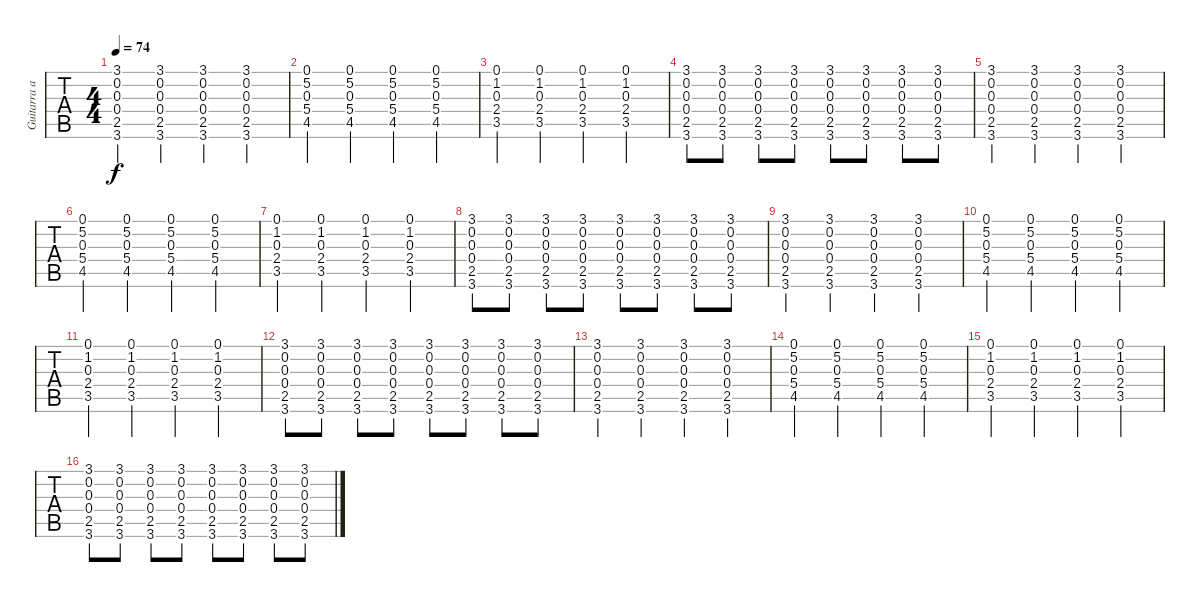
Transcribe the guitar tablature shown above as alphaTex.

\track ("Guitarra acústica" "Guitarra a") {instrument acousticguitarsteel}
\staff {tabs}
\tuning (E4 B3 G3 D3 A2 E2) {hide}
\ts (4 4)
\tempo 74
\clef g2
\ks g
(3.1{ac} 0.2{ac} 0.3{ac} 0.4{ac} 2.5{ac} 3.6{ac}).4{dy f} (3.1{ac} 0.2{ac} 0.3{ac} 0.4{ac} 2.5{ac} 3.6{ac}).4 (3.1{ac} 0.2{ac} 0.3{ac} 0.4{ac} 2.5{ac} 3.6{ac}).4 (3.1{ac} 0.2{ac} 0.3{ac} 0.4{ac} 2.5{ac} 3.6{ac}).4 |
(0.1{ac} 5.2{ac} 0.3{ac} 5.4{ac} 4.5{ac}).4 (0.1{ac} 5.2{ac} 0.3{ac} 5.4{ac} 4.5{ac}).4 (0.1{ac} 5.2{ac} 0.3{ac} 5.4{ac} 4.5{ac}).4 (0.1{ac} 5.2{ac} 0.3{ac} 5.4{ac} 4.5{ac}).4 |
(0.1{ac} 1.2{ac} 0.3{ac} 2.4{ac} 3.5{ac}).4 (0.1{ac} 1.2{ac} 0.3{ac} 2.4{ac} 3.5{ac}).4 (0.1{ac} 1.2{ac} 0.3{ac} 2.4{ac} 3.5{ac}).4 (0.1{ac} 1.2{ac} 0.3{ac} 2.4{ac} 3.5{ac}).4 |
(3.1{ac} 0.2{ac} 0.3{ac} 0.4{ac} 2.5{ac} 3.6{ac}).8 (3.1 0.2 0.3 0.4 2.5 3.6).8 (3.1{ac} 0.2{ac} 0.3{ac} 0.4{ac} 2.5{ac} 3.6{ac}).8 (3.1 0.2 0.3 0.4 2.5 3.6).8 (3.1{ac} 0.2{ac} 0.3{ac} 0.4{ac} 2.5{ac} 3.6{ac}).8 (3.1 0.2 0.3 0.4 2.5 3.6).8 (3.1{ac} 0.2{ac} 0.3{ac} 0.4{ac} 2.5{ac} 3.6{ac}).8 (3.1 0.2 0.3 0.4 2.5 3.6).8 |
(3.1{ac} 0.2{ac} 0.3{ac} 0.4{ac} 2.5{ac} 3.6{ac}).4 (3.1{ac} 0.2{ac} 0.3{ac} 0.4{ac} 2.5{ac} 3.6{ac}).4 (3.1{ac} 0.2{ac} 0.3{ac} 0.4{ac} 2.5{ac} 3.6{ac}).4 (3.1{ac} 0.2{ac} 0.3{ac} 0.4{ac} 2.5{ac} 3.6{ac}).4 |
(0.1{ac} 5.2{ac} 0.3{ac} 5.4{ac} 4.5{ac}).4 (0.1{ac} 5.2{ac} 0.3{ac} 5.4{ac} 4.5{ac}).4 (0.1{ac} 5.2{ac} 0.3{ac} 5.4{ac} 4.5{ac}).4 (0.1{ac} 5.2{ac} 0.3{ac} 5.4{ac} 4.5{ac}).4 |
(0.1{ac} 1.2{ac} 0.3{ac} 2.4{ac} 3.5{ac}).4 (0.1{ac} 1.2{ac} 0.3{ac} 2.4{ac} 3.5{ac}).4 (0.1{ac} 1.2{ac} 0.3{ac} 2.4{ac} 3.5{ac}).4 (0.1{ac} 1.2{ac} 0.3{ac} 2.4{ac} 3.5{ac}).4 |
(3.1{ac} 0.2{ac} 0.3{ac} 0.4{ac} 2.5{ac} 3.6{ac}).8 (3.1 0.2 0.3 0.4 2.5 3.6).8 (3.1{ac} 0.2{ac} 0.3{ac} 0.4{ac} 2.5{ac} 3.6{ac}).8 (3.1 0.2 0.3 0.4 2.5 3.6).8 (3.1{ac} 0.2{ac} 0.3{ac} 0.4{ac} 2.5{ac} 3.6{ac}).8 (3.1 0.2 0.3 0.4 2.5 3.6).8 (3.1{ac} 0.2{ac} 0.3{ac} 0.4{ac} 2.5{ac} 3.6{ac}).8 (3.1 0.2 0.3 0.4 2.5 3.6).8 |
(3.1{ac} 0.2{ac} 0.3{ac} 0.4{ac} 2.5{ac} 3.6{ac}).4 (3.1{ac} 0.2{ac} 0.3{ac} 0.4{ac} 2.5{ac} 3.6{ac}).4 (3.1{ac} 0.2{ac} 0.3{ac} 0.4{ac} 2.5{ac} 3.6{ac}).4 (3.1{ac} 0.2{ac} 0.3{ac} 0.4{ac} 2.5{ac} 3.6{ac}).4 |
(0.1{ac} 5.2{ac} 0.3{ac} 5.4{ac} 4.5{ac}).4 (0.1{ac} 5.2{ac} 0.3{ac} 5.4{ac} 4.5{ac}).4 (0.1{ac} 5.2{ac} 0.3{ac} 5.4{ac} 4.5{ac}).4 (0.1{ac} 5.2{ac} 0.3{ac} 5.4{ac} 4.5{ac}).4 |
(0.1{ac} 1.2{ac} 0.3{ac} 2.4{ac} 3.5{ac}).4 (0.1{ac} 1.2{ac} 0.3{ac} 2.4{ac} 3.5{ac}).4 (0.1{ac} 1.2{ac} 0.3{ac} 2.4{ac} 3.5{ac}).4 (0.1{ac} 1.2{ac} 0.3{ac} 2.4{ac} 3.5{ac}).4 |
(3.1{ac} 0.2{ac} 0.3{ac} 0.4{ac} 2.5{ac} 3.6{ac}).8 (3.1 0.2 0.3 0.4 2.5 3.6).8 (3.1{ac} 0.2{ac} 0.3{ac} 0.4{ac} 2.5{ac} 3.6{ac}).8 (3.1 0.2 0.3 0.4 2.5 3.6).8 (3.1{ac} 0.2{ac} 0.3{ac} 0.4{ac} 2.5{ac} 3.6{ac}).8 (3.1 0.2 0.3 0.4 2.5 3.6).8 (3.1{ac} 0.2{ac} 0.3{ac} 0.4{ac} 2.5{ac} 3.6{ac}).8 (3.1 0.2 0.3 0.4 2.5 3.6).8 |
(3.1{ac} 0.2{ac} 0.3{ac} 0.4{ac} 2.5{ac} 3.6{ac}).4 (3.1{ac} 0.2{ac} 0.3{ac} 0.4{ac} 2.5{ac} 3.6{ac}).4 (3.1{ac} 0.2{ac} 0.3{ac} 0.4{ac} 2.5{ac} 3.6{ac}).4 (3.1{ac} 0.2{ac} 0.3{ac} 0.4{ac} 2.5{ac} 3.6{ac}).4 |
(0.1{ac} 5.2{ac} 0.3{ac} 5.4{ac} 4.5{ac}).4 (0.1{ac} 5.2{ac} 0.3{ac} 5.4{ac} 4.5{ac}).4 (0.1{ac} 5.2{ac} 0.3{ac} 5.4{ac} 4.5{ac}).4 (0.1{ac} 5.2{ac} 0.3{ac} 5.4{ac} 4.5{ac}).4 |
(0.1{ac} 1.2{ac} 0.3{ac} 2.4{ac} 3.5{ac}).4 (0.1{ac} 1.2{ac} 0.3{ac} 2.4{ac} 3.5{ac}).4 (0.1{ac} 1.2{ac} 0.3{ac} 2.4{ac} 3.5{ac}).4 (0.1{ac} 1.2{ac} 0.3{ac} 2.4{ac} 3.5{ac}).4 |
(3.1{ac} 0.2{ac} 0.3{ac} 0.4{ac} 2.5{ac} 3.6{ac}).8 (3.1 0.2 0.3 0.4 2.5 3.6).8 (3.1{ac} 0.2{ac} 0.3{ac} 0.4{ac} 2.5{ac} 3.6{ac}).8 (3.1 0.2 0.3 0.4 2.5 3.6).8 (3.1{ac} 0.2{ac} 0.3{ac} 0.4{ac} 2.5{ac} 3.6{ac}).8 (3.1 0.2 0.3 0.4 2.5 3.6).8 (3.1{ac} 0.2{ac} 0.3{ac} 0.4{ac} 2.5{ac} 3.6{ac}).8 (3.1 0.2 0.3 0.4 2.5 3.6).8
